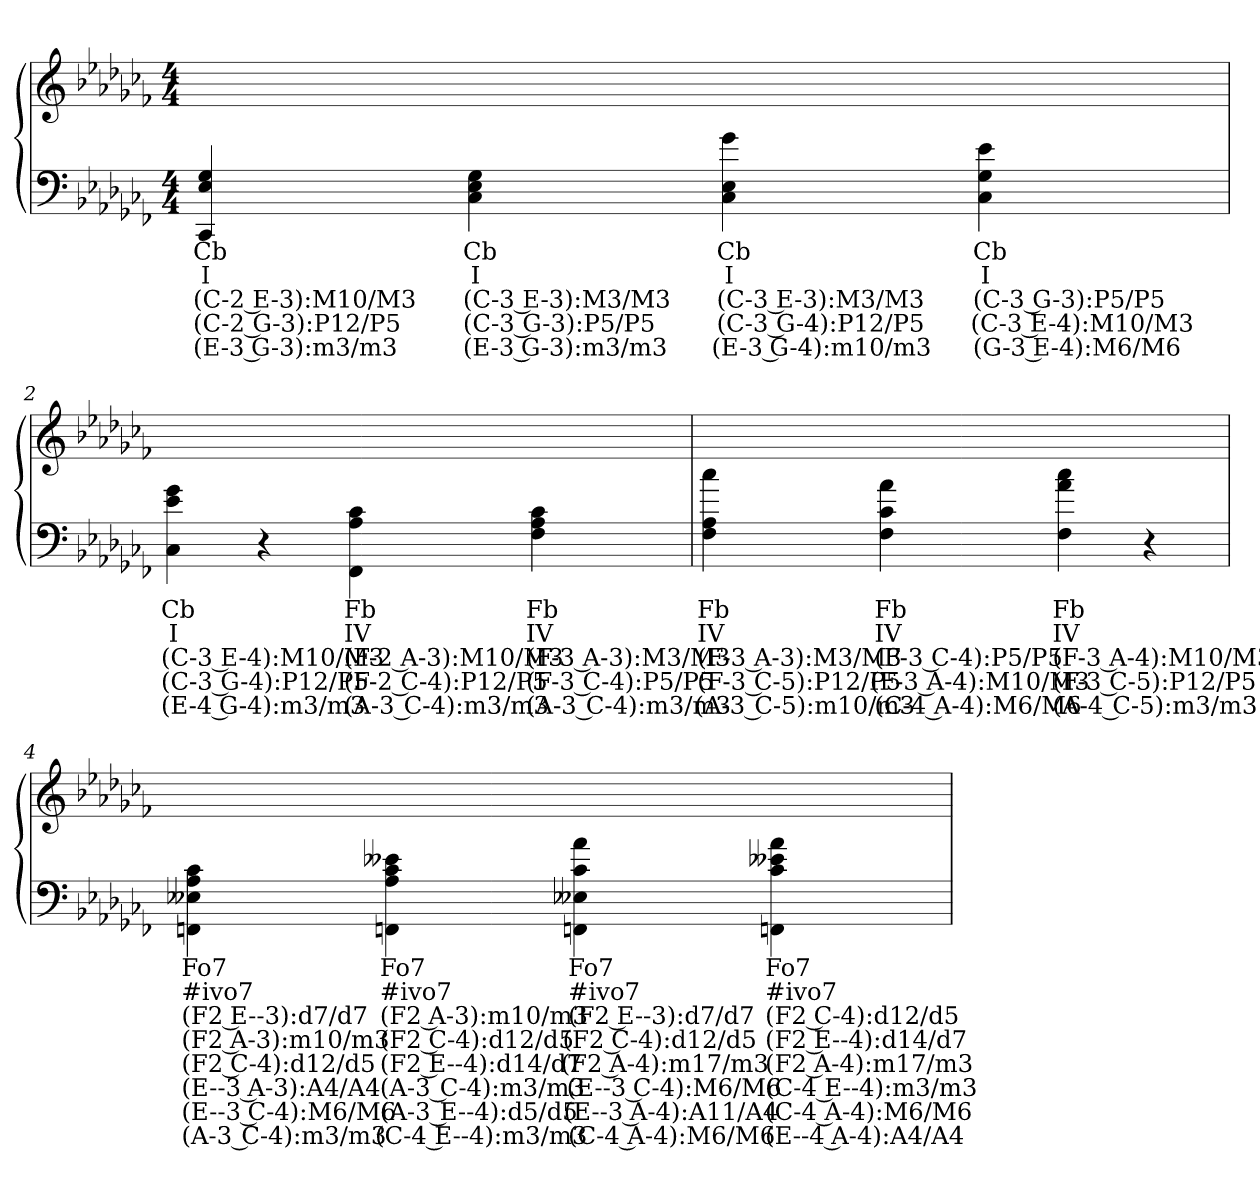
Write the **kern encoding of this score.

**kern	**text	**text	**text	**text	**text	**text	**text	**text	**kern
*part2	*part2	*part2	*part2	*part2	*part2	*part2	*part2	*part2	*part1
*staff2	*staff2	*staff2	*staff2	*staff2	*staff2	*staff2	*staff2	*staff2	*staff1
*clefF4	*	*	*	*	*	*	*	*	*clefG2
*k[b-e-a-d-g-c-f-]	*	*	*	*	*	*	*	*	*k[b-e-a-d-g-c-f-]
*C-:	*	*	*	*	*	*	*	*	*C-:
*M4/4	*	*	*	*	*	*	*	*	*M4/4
*MM60	*	*	*	*	*	*	*	*	*MM60
=1	=1	=1	=1	=1	=1	=1	=1	=1	=1
4CC- 4E- 4G-	Cb	I	(C-2 E-3):M10/M3	(C-2 G-3):P12/P5	(E-3 G-3):m3/m3	.	.	.	1ryy
4C- 4E- 4G-	Cb	I	(C-3 E-3):M3/M3	(C-3 G-3):P5/P5	(E-3 G-3):m3/m3	.	.	.	.
4C- 4E- 4g-	Cb	I	(C-3 E-3):M3/M3	(C-3 G-4):P12/P5	(E-3 G-4):m10/m3	.	.	.	.
4C- 4G- 4e-	Cb	I	(C-3 G-3):P5/P5	(C-3 E-4):M10/M3	(G-3 E-4):M6/M6	.	.	.	.
=2	=2	=2	=2	=2	=2	=2	=2	=2	=2
4C- 4e- 4g-	Cb	I	(C-3 E-4):M10/M3	(C-3 G-4):P12/P5	(E-4 G-4):m3/m3	.	.	.	1ryy
4r	.	.	.	.	.	.	.	.	.
4FF- 4A- 4c-	Fb	IV	(F-2 A-3):M10/M3	(F-2 C-4):P12/P5	(A-3 C-4):m3/m3	.	.	.	.
4F- 4A- 4c-	Fb	IV	(F-3 A-3):M3/M3	(F-3 C-4):P5/P5	(A-3 C-4):m3/m3	.	.	.	.
=3	=3	=3	=3	=3	=3	=3	=3	=3	=3
4F- 4A- 4cc-	Fb	IV	(F-3 A-3):M3/M3	(F-3 C-5):P12/P5	(A-3 C-5):m10/m3	.	.	.	1ryy
4F- 4c- 4a-	Fb	IV	(F-3 C-4):P5/P5	(F-3 A-4):M10/M3	(C-4 A-4):M6/M6	.	.	.	.
4F- 4a- 4cc-	Fb	IV	(F-3 A-4):M10/M3	(F-3 C-5):P12/P5	(A-4 C-5):m3/m3	.	.	.	.
4r	.	.	.	.	.	.	.	.	.
=4	=4	=4	=4	=4	=4	=4	=4	=4	=4
4FFn 4E--X 4A- 4c-	Fo7	#ivo7	(F2 E--3):d7/d7	(F2 A-3):m10/m3	(F2 C-4):d12/d5	(E--3 A-3):A4/A4	(E--3 C-4):M6/M6	(A-3 C-4):m3/m3	1ryy
4FFn 4A- 4c- 4e--X	Fo7	#ivo7	(F2 A-3):m10/m3	(F2 C-4):d12/d5	(F2 E--4):d14/d7	(A-3 C-4):m3/m3	(A-3 E--4):d5/d5	(C-4 E--4):m3/m3	.
4FFn 4E--X 4c- 4a-	Fo7	#ivo7	(F2 E--3):d7/d7	(F2 C-4):d12/d5	(F2 A-4):m17/m3	(E--3 C-4):M6/M6	(E--3 A-4):A11/A4	(C-4 A-4):M6/M6	.
4FFn 4c- 4e--X 4a-	Fo7	#ivo7	(F2 C-4):d12/d5	(F2 E--4):d14/d7	(F2 A-4):m17/m3	(C-4 E--4):m3/m3	(C-4 A-4):M6/M6	(E--4 A-4):A4/A4	.
=	=	=	=	=	=	=	=	=	=
*-	*-	*-	*-	*-	*-	*-	*-	*-	*-
